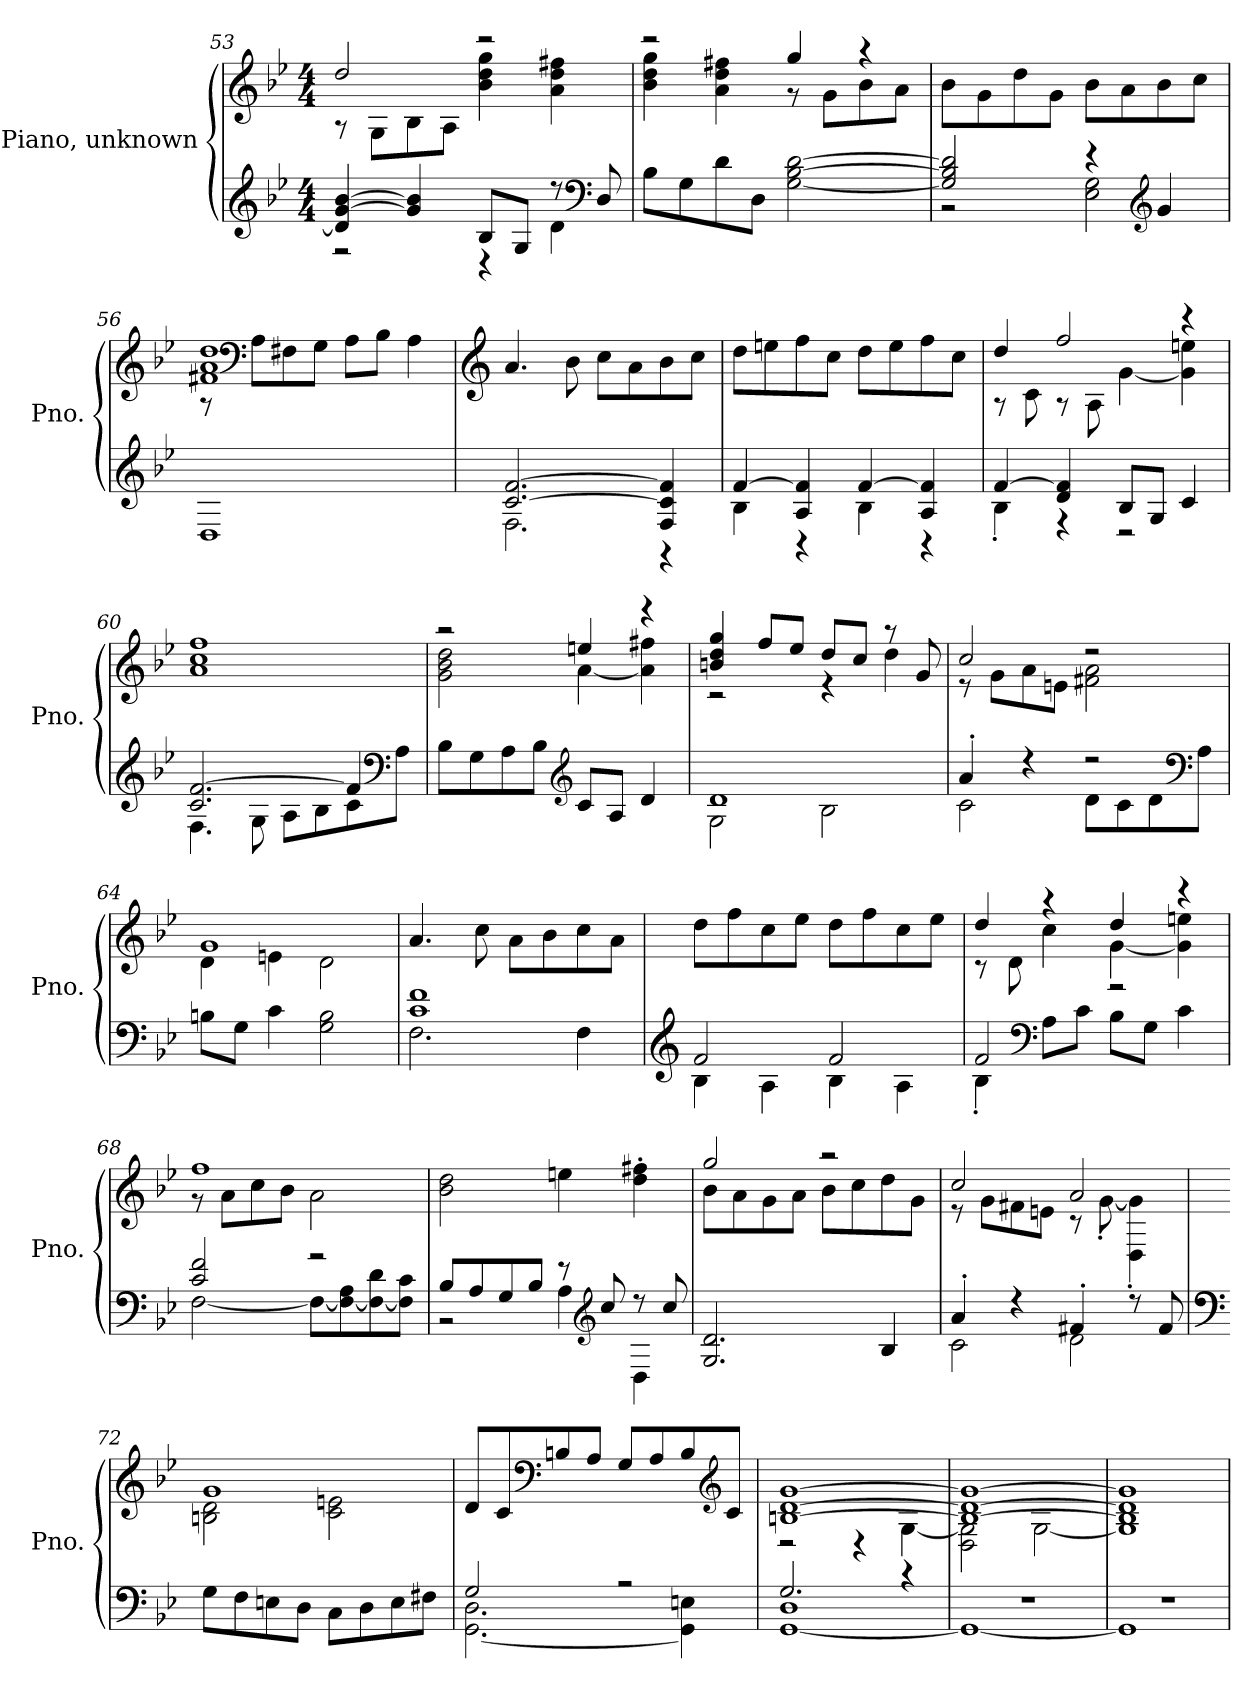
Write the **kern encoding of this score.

**kern	**kern
*part1	*part1
*staff2	*staff1
*I"Piano, unknown	*
*I'Pno.	*
!!LO:LB:g=z
*clefG2	*clefG2
*k[b-e-]	*k[b-e-]
*M4/4	*M4/4
=53	=53
*^	*^
4d/] [4g/ [4b-/	2r	2dd/	8r
.	.	.	8G\L
4g/] 4b-/]	.	.	8B-\
.	.	.	8A\J
8B-/L	4r	2r	4b-\ 4dd\ 4gg\
8G/J	.	.	.
8r	4d\	.	4a\ 4dd\ 4ff#X\
*clefF4	*	*	*
8D/	.	.	.
*v	*v	*	*
=54	=54	=54
8B-\L	2r	4b-\ 4dd\ 4gg\
8G\	.	.
8d\	.	4a\ 4dd\ 4ff#X\
8D\J	.	.
[2G\ [2B-\ [2d\	4gg/	8r
.	.	8g\L
.	4r	8b-\
.	.	8a\J
*	*v	*v
=55	=55
*^	*
2G/] 2B-/] 2d/]	2r	8b-\L
.	.	8g\
.	.	8dd\
.	.	8g\J
4r	2E-\ 2G\	8b-\L
.	.	8a\
*clefG2	*	*
4g/	.	8b-\
.	.	8cc\J
*v	*v	*
=56	=56
*	*^
1D	1f#X 1a 1dd	8r
*	*clefF4	*
.	.	8A\L
.	.	8F#X\
.	.	8G\J
.	.	8A\L
.	.	8B-\J
.	.	4A\
*	*v	*v
!!LO:PB:g=z
=57	=57
*	*clefG2
*^	*
[2.c/ [2.f/	2.F\	4.a/
.	.	8b-\
.	.	8cc\L
.	.	8a\
4F/ 4c/] 4f/]	4r	8b-\
.	.	8cc\J
=58	=58	=58
[4f/	4B-\	8dd\L
.	.	8een\
4A/ 4f/]	4r	8ff\
.	.	8cc\J
[4f/	4B-\	8dd\L
.	.	8ee\
4A/ 4f/]	4r	8ff\
.	.	8cc\J
=59	=59	=59
*	*	*^
[4f/	4B-'\	4dd/	8r
.	.	.	8c\
4d/ 4f/]	4r	2ff/	8r
.	.	.	8A\
8B-/L	2r	.	[4g\
8G/J	.	.	.
4c/	.	4r	4g\] 4een\
*	*	*v	*v
=60	=60	=60
2.c/ [2.f/	4.F\	1a 1cc 1ff
.	8G\	.
.	8A\L	.
.	8B-\	.
4f/]	8c\	.
*clefF4	*	*
.	8A\J	.
*v	*v	*
!!LO:LB:g=z
=61	=61
*	*^
8B-\L	2r	2g\ 2b-\ 2dd\
8G\	.	.
8A\	.	.
8B-\J	.	.
*clefG2	*	*
8c/L	4een/	[4a\
8A/J	.	.
4d/	4r	4a\] 4ff#X\
=62	=62	=62
*^	*	*
1d	2G\	4bn/ 4dd/ 4gg/	2r
.	.	8ff/L	.
.	.	8ee-/J	.
.	2B-\	8dd/L	4r
.	.	8cc/J	.
.	.	8r	4dd\
.	.	8g/	.
=63	=63	=63	=63
4a'/	2c\	2cc/	8r
.	.	.	8g\L
4r	.	.	8a\
.	.	.	8en\J
2r	8d\L	2r	2f#X\ 2a\
.	8c\	.	.
.	8d\	.	.
*clefF4	*	*	*
.	8A\J	.	.
*v	*v	*	*
=64	=64	=64
8Bn\L	1g	4d\
8G\J	.	.
4c\	.	4en\
2G\ 2B\	.	2d\
*	*v	*v
=65	=65
*^	*
1c 1f	2.F\	4.a/
.	.	8cc\
.	.	8a\L
.	.	8b-\
.	4F\	8cc\
.	.	8a\J
!!LO:LB:g=z
=66	=66	=66
*clefG2	*	*
2f/	4B-\	8dd\L
.	.	8ff\
.	4A\	8cc\
.	.	8ee-\J
2f/	4B-\	8dd\L
.	.	8ff\
.	4A\	8cc\
.	.	8ee-\J
=67	=67	=67
*	*	*^
2f/	4B-'\	4dd/	8r
.	.	.	8d\
*clefF4	*	*	*
.	8A\L	4r	4cc\
.	8c\J	.	.
2r	8B-\L	4dd/	[4g\
.	8G\J	.	.
.	4c\	4r	4g\] 4een\
=68	=68	=68	=68
2c/ 2f/	[2F\	1ff	8r
.	.	.	8a\L
.	.	.	8cc\
.	.	.	8b-\J
2r	8F\L_	.	2a\
.	8F\_ 8A\	.	.
.	8F\_ 8d\	.	.
.	8F\] 8c\J	.	.
*	*	*v	*v
=69	=69	=69
8B-/L	2r	2b-\ 2dd\
8A/	.	.
8G/	.	.
8B-/J	.	.
8r	4A\	4een\
*clefG2	*	*
8cc/	.	.
8r	4D\	4dd\' 4ff#X\'
8cc/	.	.
*v	*v	*
!!LO:LB:g=z
=70	=70
*	*^
2.G/ 2.d/	2gg/	8b-\L
.	.	8a\
.	.	8g\
.	.	8a\J
.	2r	8b-\L
.	.	8cc\
4B-/	.	8dd\
.	.	8g\J
=71	=71	=71
*^	*	*
4a'/	2c\	2cc/	8r
.	.	.	8g\L
4r	.	.	8f#X\
.	.	.	8en\J
4f#X'/	2d\	2a/	8r
.	.	.	[8g'\
8r	.	.	4D\' 4g\]'
8f#/	.	.	.
*v	*v	*	*
=72	=72	=72
*clefF4	*	*
8G\L	1g	2Bn\ 2d\
8F\	.	.
8En\	.	.
8D\J	.	.
8C\L	.	2c\ 2en\
8D\	.	.
8E\	.	.
8F#X\J	.	.
*	*v	*v
=73	=73
*^	*
2G/	[2.GG\ 2.D\	8d/L
.	.	8c/
*	*	*clefF4
.	.	8Bn/
.	.	8A/J
2r	.	8G/L
.	.	8A/
.	4GG\] 4En\	8B/
*	*	*clefG2
.	.	8c/J
!!LO:LB:g=z
=74	=74	=74
*	*	*^
2.G/	[1GG 1D	[1Bn [1d [1g	2r
.	.	.	4r
4r	.	.	[4G\
=75	=75	=75	=75
1r	1GG_	1B_ 1d_ 1g_	2D\ 2G\]
.	.	.	[2G\
=76	=76	=76	=76
1r	1GG]	1B] 1d] 1g]	1G]
*v	*v	*	*
*	*v	*v
=	=
*-	*-
